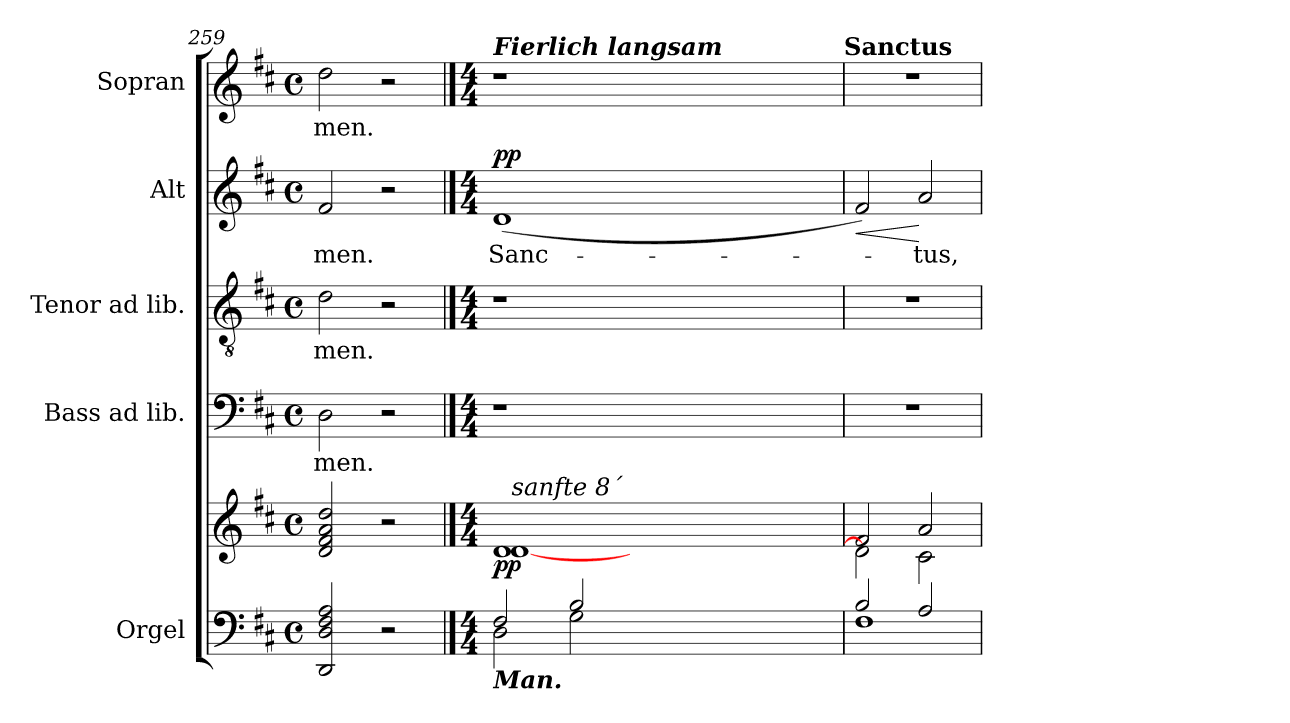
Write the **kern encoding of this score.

**kern	**kern	**dynam	**kern	**text	**kern	**text	**kern	**text	**dynam	**kern	**text
*part5	*part5	*part5	*part4	*part4	*part3	*part3	*part2	*part2	*part2	*part1	*part1
*staff6	*staff5	*staff5/6	*staff4	*staff4	*staff3	*staff3	*staff2	*staff2	*staff2	*staff1	*staff1
*I"Orgel	*	*	*I"Bass ad lib.	*	*I"Tenor ad lib.	*	*I"Alt	*	*	*I"Sopran	*
*I'Org.	*	*	*I'B.	*	*I'T.	*	*I'A.	*	*	*I'S.	*
*clefF4	*clefG2	*	*clefF4	*	*clefGv2	*	*clefG2	*	*	*clefG2	*
*k[f#c#]	*k[f#c#]	*	*k[f#c#]	*	*k[f#c#]	*	*k[f#c#]	*	*	*k[f#c#]	*
*D:	*D:	*	*D:	*	*D:	*	*D:	*	*	*D:	*
*M4/4	*M4/4	*	*M4/4	*	*M4/4	*	*M4/4	*	*	*M4/4	*
*met(c)	*met(c)	*	*met(c)	*	*met(c)	*	*met(c)	*	*	*met(c)	*
=259	=259	=259	=259	=259	=259	=259	=259	=259	=259	=259	=259
!	!	!	!	!LO:LY:b	!	!LO:LY:b	!	!LO:LY:b	!	!	!LO:LY:b
2DD/ 2D/ 2F#/ 2A/	2d/ 2f#/ 2a/ 2dd/	.	2D\	-men.	2d\	-men.	2f#/	-men.	.	2dd\	-men.
2r	2r	.	2r	.	2r	.	2r	.	.	2r	.
!!LO:PB:g=z
==260	==260	==260	==260	==260	==260	==260	==260	==260	==260	==260	==260
*M4/4	*M4/4	*	*M4/4	*	*M4/4	*	*M4/4	*	*	*M4/4	*
*^	*^	*	*	*	*	*	*	*	*	*	*
!	!	!	!	!	!	!	!	!	!	!	!	!LO:TX:a:Bi:t=Fierlich langsam	!
!LO:TX:b:Bi:t=Man.	!	!	!	!	!	!	!	!	!	!	!	!	!
!	!	!	!	!LO:DY:b	!	!	!	!	!	!LO:LY:b	!LO:DY:a	!	!
*	*	*	*^	*	*	*	*	*	*	*	*	*	*
2F#/	2D\	1d	[<1d	16ryy	pp	1r	.	1r	.	(<1d	Sanc-	pp	1r	.
!	!	!	!	!LO:TX:a:i:t=sanfte 8´	!	!	!	!	!	!	!	!	!	!
.	.	.	.	1ryy	.	.	.	.	.	.	.	.	.	.
2B/	2G\	.	.	.	.	.	.	.	.	.	.	.	.	.
1..ryy	1..ryy	1..ryy	1..ryy	.	.	1..ryy	.	1..ryy	.	1..ryy	.	.	1..ryy	.
.	.	.	.	1ryy	.	.	.	.	.	.	.	.	.	.
.	.	.	.	2ryy	.	.	.	.	.	.	.	.	.	.
.	.	.	.	8.ryy	.	.	.	.	.	.	.	.	.	.
!	!	!	!	!	!	!	!	!	!	!	!	!	!LO:TX:a:B:t=Sanctus	!
=261	=261	=261	=261	=261	=261	=261	=261	=261	=261	=261	=261	=261	=261	=261
!	!	!	!	!	!	!	!	!	!	!	!	!LO:HP:b	!	!
*	*	*	*v	*v	*	*	*	*	*	*	*	*	*	*
2B/	1F#	2f#/	2d\]	.	1r	.	1r	.	2f#/)	.	<	1r	.
!	!	!	!	!	!	!	!	!	!	!LO:LY:b	!	!	!
2A/	.	2a/	2c#\	.	.	.	.	.	2a/	-tus,	[	.	.
*v	*v	*	*	*	*	*	*	*	*	*	*	*	*
*	*v	*v	*	*	*	*	*	*	*	*	*	*
=	=	=	=	=	=	=	=	=	=	=	=
*-	*-	*-	*-	*-	*-	*-	*-	*-	*-	*-	*-
